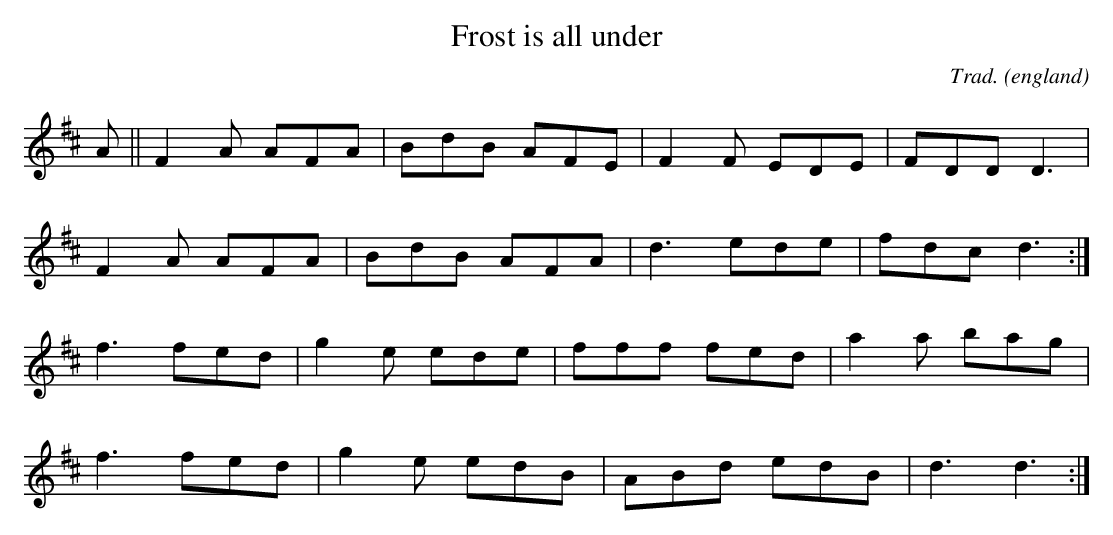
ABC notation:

X:1
T: Frost is all under
O:england
C:Trad.
K:D
A || F2 A AFA | BdB AFE | F2 F EDE | FDD D3 |
F2 A AFA | BdB AFA | d3 ede | fdc d3 :|
f3 fed | g2e ede |  fff fed | a2 a bag |
f3 fed | g2 e edB | ABd edB | d3 d3 :|
